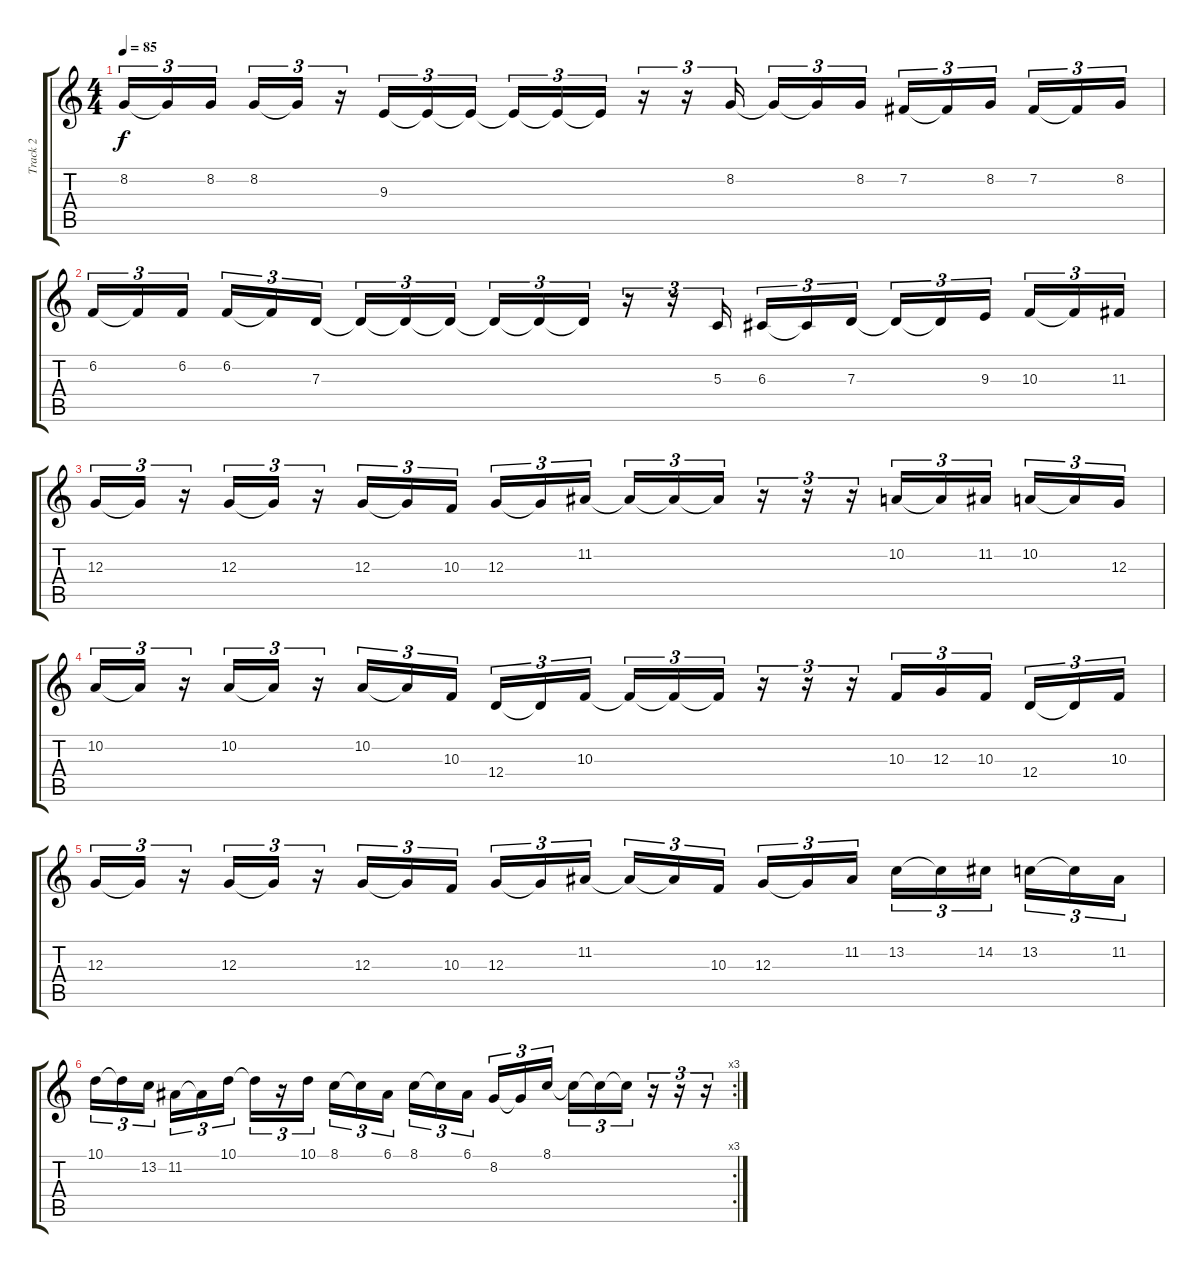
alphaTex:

\track ("Track 2" "Track 2") {instrument lead5charang}
\staff {score tabs}
\tuning (E4 B3 G3 D3 A2 E2) {hide}
\ts (4 4)
\tempo 85
\clef g2
\ks c
8.2.16{tu (3 2) dy f} 8.2{t}.16{tu (3 2)} 8.2.16{tu (3 2) beam splitsecondary} 8.2.16{tu (3 2)} 8.2{t}.16{tu (3 2)} r.16{tu (3 2)} 9.3.16{tu (3 2)} 9.3{t}.16{tu (3 2)} 9.3{t}.16{tu (3 2) beam splitsecondary} 9.3{t}.16{tu (3 2)} 9.3{t}.16{tu (3 2)} 9.3{t}.16{tu (3 2)} r.16{tu (3 2)} r.16{tu (3 2)} 8.2.16{tu (3 2) beam splitsecondary} 8.2{t}.16{tu (3 2)} 8.2{t}.16{tu (3 2)} 8.2.16{tu (3 2)} 7.2.16{tu (3 2)} 7.2{t}.16{tu (3 2)} 8.2.16{tu (3 2) beam splitsecondary} 7.2.16{tu (3 2)} 7.2{t}.16{tu (3 2)} 8.2.16{tu (3 2)} |
6.2.16{tu (3 2)} 6.2{t}.16{tu (3 2)} 6.2.16{tu (3 2) beam splitsecondary} 6.2.16{tu (3 2)} 6.2{t}.16{tu (3 2)} 7.3.16{tu (3 2)} 7.3{t}.16{tu (3 2)} 7.3{t}.16{tu (3 2)} 7.3{t}.16{tu (3 2) beam splitsecondary} 7.3{t}.16{tu (3 2)} 7.3{t}.16{tu (3 2)} 7.3{t}.16{tu (3 2)} r.16{tu (3 2)} r.16{tu (3 2)} 5.3.16{tu (3 2) beam splitsecondary} 6.3.16{tu (3 2)} 6.3{t}.16{tu (3 2)} 7.3.16{tu (3 2)} 7.3{t}.16{tu (3 2)} 7.3{t}.16{tu (3 2)} 9.3.16{tu (3 2) beam splitsecondary} 10.3.16{tu (3 2)} 10.3{t}.16{tu (3 2)} 11.3.16{tu (3 2)} |
12.3.16{tu (3 2)} 12.3{t}.16{tu (3 2)} r.16{tu (3 2)} 12.3.16{tu (3 2)} 12.3{t}.16{tu (3 2)} r.16{tu (3 2)} 12.3.16{tu (3 2)} 12.3{t}.16{tu (3 2)} 10.3.16{tu (3 2) beam splitsecondary} 12.3.16{tu (3 2)} 12.3{t}.16{tu (3 2)} 11.2.16{tu (3 2)} 11.2{t}.16{tu (3 2)} 11.2{t}.16{tu (3 2)} 11.2{t}.16{tu (3 2)} r.16{tu (3 2)} r.16{tu (3 2)} r.16{tu (3 2)} 10.2.16{tu (3 2)} 10.2{t}.16{tu (3 2)} 11.2.16{tu (3 2) beam splitsecondary} 10.2.16{tu (3 2)} 10.2{t}.16{tu (3 2)} 12.3.16{tu (3 2)} |
10.2.16{tu (3 2)} 10.2{t}.16{tu (3 2)} r.16{tu (3 2)} 10.2.16{tu (3 2)} 10.2{t}.16{tu (3 2)} r.16{tu (3 2)} 10.2.16{tu (3 2)} 10.2{t}.16{tu (3 2)} 10.3.16{tu (3 2) beam splitsecondary} 12.4.16{tu (3 2)} 12.4{t}.16{tu (3 2)} 10.3.16{tu (3 2)} 10.3{t}.16{tu (3 2)} 10.3{t}.16{tu (3 2)} 10.3{t}.16{tu (3 2)} r.16{tu (3 2)} r.16{tu (3 2)} r.16{tu (3 2)} 10.3.16{tu (3 2)} 12.3.16{tu (3 2)} 10.3.16{tu (3 2) beam splitsecondary} 12.4.16{tu (3 2)} 12.4{t}.16{tu (3 2)} 10.3.16{tu (3 2)} |
12.3.16{tu (3 2)} 12.3{t}.16{tu (3 2)} r.16{tu (3 2)} 12.3.16{tu (3 2)} 12.3{t}.16{tu (3 2)} r.16{tu (3 2)} 12.3.16{tu (3 2)} 12.3{t}.16{tu (3 2)} 10.3.16{tu (3 2) beam splitsecondary} 12.3.16{tu (3 2)} 12.3{t}.16{tu (3 2)} 11.2.16{tu (3 2)} 11.2{t}.16{tu (3 2)} 11.2{t}.16{tu (3 2)} 10.3.16{tu (3 2) beam splitsecondary} 12.3.16{tu (3 2)} 12.3{t}.16{tu (3 2)} 11.2.16{tu (3 2)} 13.2.16{tu (3 2)} 13.2{t}.16{tu (3 2)} 14.2.16{tu (3 2) beam splitsecondary} 13.2.16{tu (3 2)} 13.2{t}.16{tu (3 2)} 11.2.16{tu (3 2)} |
\rc 3
10.1.16{tu (3 2)} 10.1{t}.16{tu (3 2)} 13.2.16{tu (3 2) beam splitsecondary} 11.2.16{tu (3 2)} 11.2{t}.16{tu (3 2)} 10.1.16{tu (3 2)} 10.1{t}.16{tu (3 2)} r.16{tu (3 2)} 10.1.16{tu (3 2) beam splitsecondary} 8.1.16{tu (3 2)} 8.1{t}.16{tu (3 2)} 6.1.16{tu (3 2)} 8.1.16{tu (3 2)} 8.1{t}.16{tu (3 2)} 6.1.16{tu (3 2) beam splitsecondary} 8.2.16{tu (3 2)} 8.2{t}.16{tu (3 2)} 8.1.16{tu (3 2)} 8.1{t}.16{tu (3 2)} 8.1{t}.16{tu (3 2)} 8.1{t}.16{tu (3 2)} r.16{tu (3 2)} r.16{tu (3 2)} r.16{tu (3 2)}
